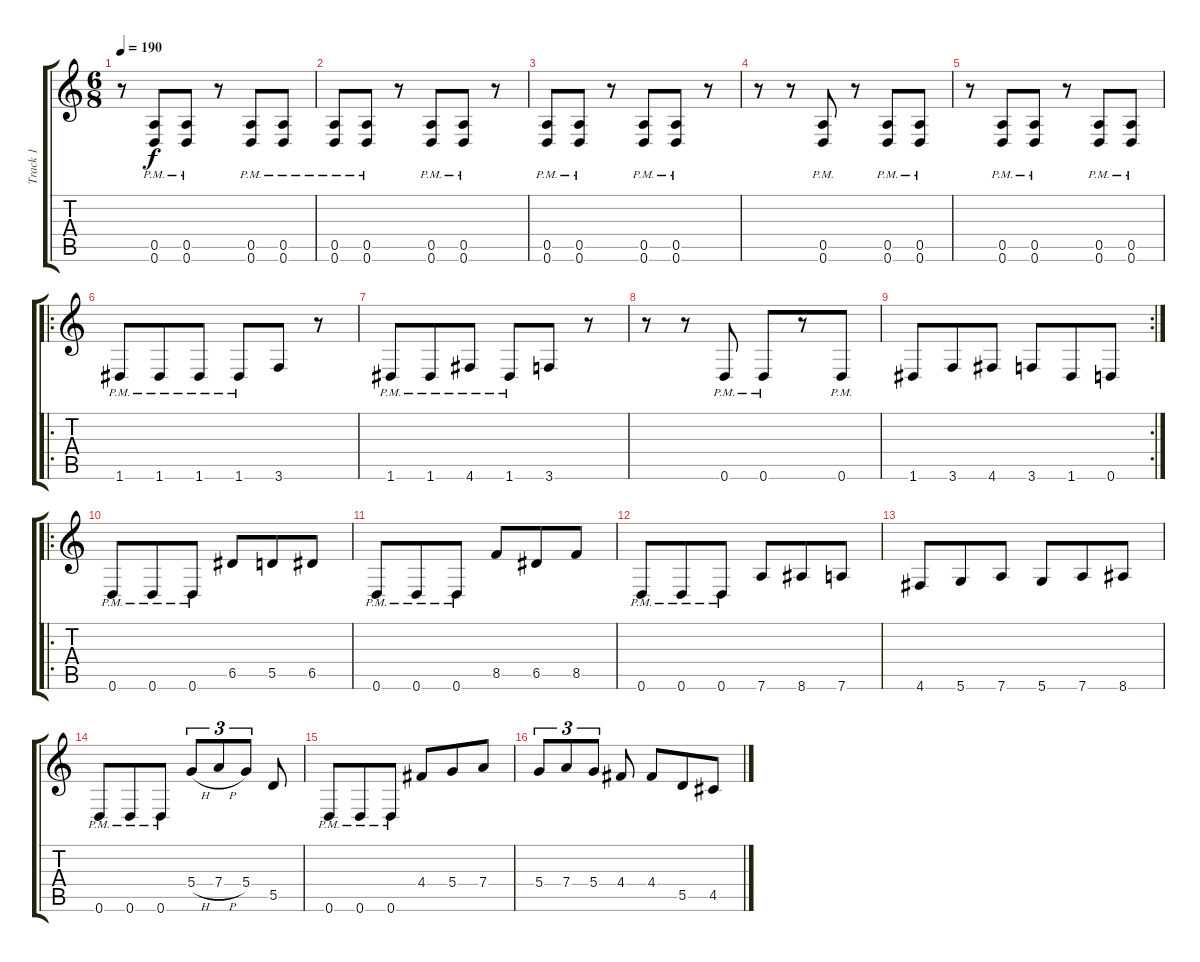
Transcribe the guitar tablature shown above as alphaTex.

\track ("Track 1" "Track 1") {instrument distortionguitar}
\staff {score tabs}
\tuning (E4 B3 G3 D3 A2 D2) {hide}
\ts (6 8)
\tempo 190
\clef g2
\ks c
r.8{dy f} (0.5{pm} 0.6{pm}).8 (0.5{pm} 0.6{pm}).8 r.8 (0.5{pm} 0.6{pm}).8 (0.5{pm} 0.6{pm}).8 |
(0.5{pm} 0.6{pm}).8 (0.5{pm} 0.6{pm}).8 r.8 (0.5{pm} 0.6{pm}).8 (0.5{pm} 0.6{pm}).8 r.8 |
(0.5{pm} 0.6{pm}).8 (0.5{pm} 0.6{pm}).8 r.8 (0.5{pm} 0.6{pm}).8 (0.5{pm} 0.6{pm}).8 r.8 |
r.8 r.8 (0.5{pm} 0.6{pm}).8 r.8 (0.5{pm} 0.6{pm}).8 (0.5{pm} 0.6{pm}).8 |
r.8 (0.5{pm} 0.6{pm}).8 (0.5{pm} 0.6{pm}).8 r.8 (0.5{pm} 0.6{pm}).8 (0.5{pm} 0.6{pm}).8 |
\ro
1.6{pm}.8 1.6{pm}.8 1.6{pm}.8 1.6{pm}.8 3.6.8 r.8 |
1.6{pm}.8 1.6{pm}.8 4.6{pm}.8 1.6{pm}.8 3.6.8 r.8 |
r.8 r.8 0.6{pm}.8 0.6{pm}.8 r.8 0.6{pm}.8 |
\rc 2
1.6.8 3.6.8 4.6.8 3.6.8 1.6.8 0.6.8 |
\ro
0.6{pm}.8 0.6{pm}.8 0.6{pm}.8 6.5.8 5.5.8 6.5.8 |
0.6{pm}.8 0.6{pm}.8 0.6{pm}.8 8.5.8 6.5.8 8.5.8 |
0.6{pm}.8 0.6{pm}.8 0.6{pm}.8 7.6.8 8.6.8 7.6.8 |
4.6.8 5.6.8 7.6.8 5.6.8 7.6.8 8.6.8 |
0.6{pm}.8 0.6{pm}.8 0.6{pm}.8 5.4{h}.8{tu (3 2)} 7.4{h}.8{tu (3 2)} 5.4.8{tu (3 2)} 5.5.8 |
0.6{pm}.8 0.6{pm}.8 0.6{pm}.8 4.4.8 5.4.8 7.4.8 |
5.4.8{tu (3 2)} 7.4.8{tu (3 2)} 5.4.8{tu (3 2)} 4.4.8 4.4.8 5.5.8 4.5.8
